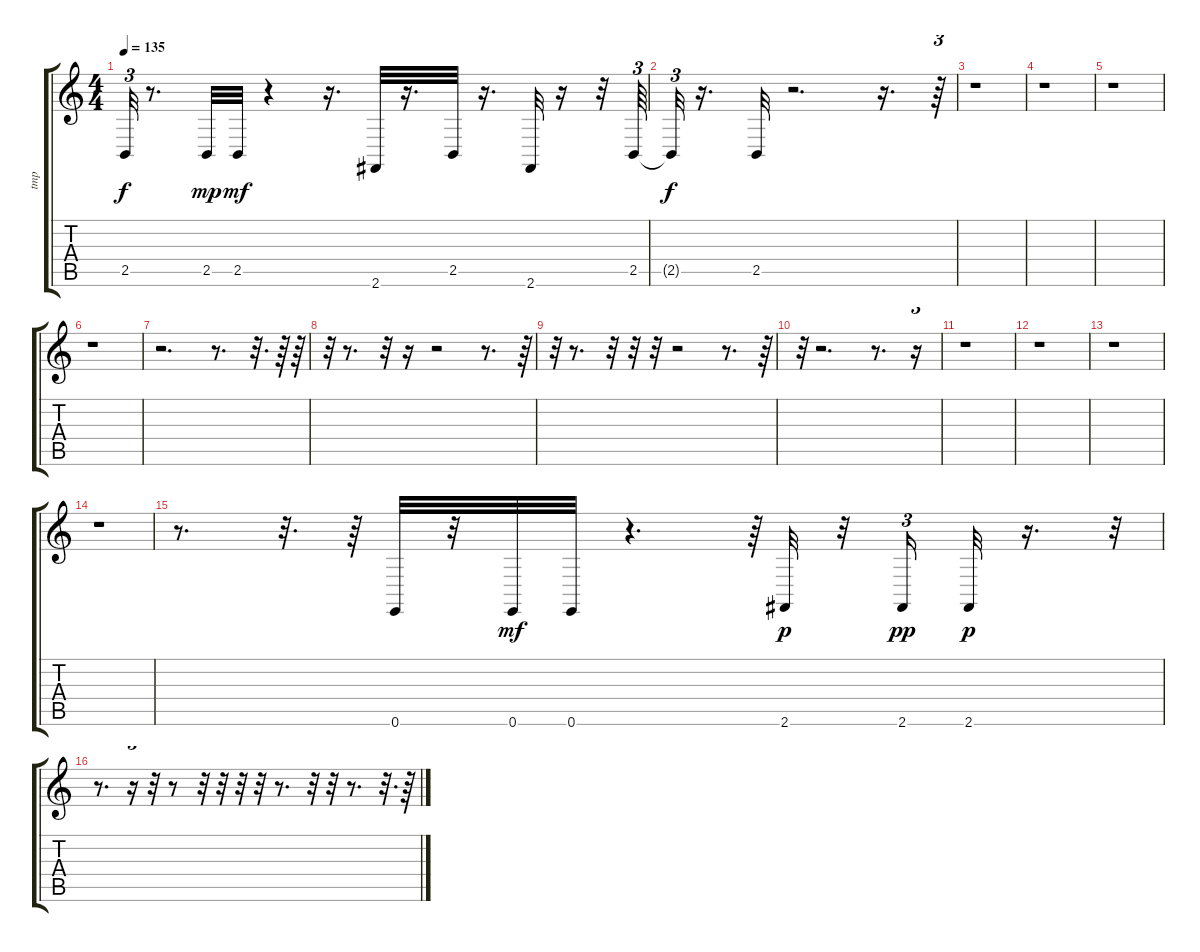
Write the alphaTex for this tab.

\track ("tmp" "tmp") {instrument timpani}
\staff {score tabs}
\tuning (E4 B3 G3 D3 A2 E2) {hide}
\ts (4 4)
\tempo 135
\clef g2
\ks c
2.5{t}.32{tu (3 2) dy f} r.8{d} 2.5.32{dy mp} 2.5.32{dy mf} r.4 r.16{d} 2.6.32 r.16{d} 2.5.32 r.16{d} 2.6.32 r.16 r.32 2.5.64{tu (3 2)} |
2.5{t}.32{tu (3 2) dy f} r.16{d} 2.5.32 r.2{d} r.16{d} r.64{tu (3 2)} |
r.1 |
r.1 |
r.1 |
r.1 |
r.2{d} r.8{d} r.32{d} r.64 r.64{tu (3 2)} |
r.32{tu (3 2)} r.8{d} r.32 r.16 r.2 r.8{d} r.64{tu (3 2)} |
r.32{tu (3 2)} r.8{d} r.32 r.32 r.32 r.2 r.8{d} r.64{tu (3 2)} |
r.32{tu (3 2)} r.2{d} r.8{d} r.16{tu (3 2)} |
r.1 |
r.1 |
r.1 |
r.1 |
r.8{d} r.32{d} r.64 0.6.32 r.32 0.6.32{dy mf} 0.6.32 r.4{d} r.64{tu (3 2)} 2.6.32{dy p} r.32 2.6.16{tu (3 2) dy pp} 2.6.32{dy p} r.16{d} r.32{tu (3 2)} |
r.8{d} r.16{tu (3 2)} r.32 r.8 r.32 r.32 r.32 r.32 r.8{d} r.32 r.32 r.8{d} r.32{d} r.64
